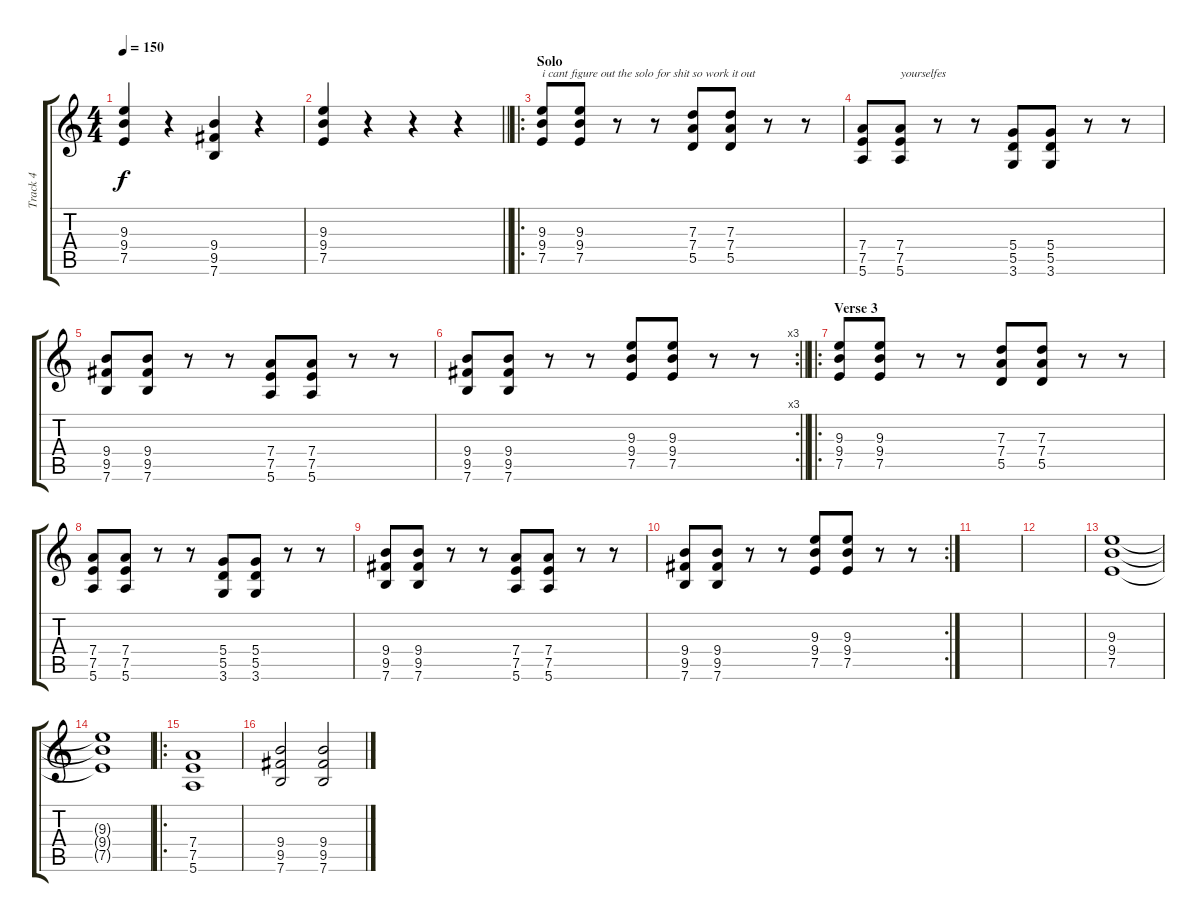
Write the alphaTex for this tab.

\track ("Track 4" "Track 4") {instrument distortionguitar}
\staff {score tabs}
\tuning (E4 B3 G3 D3 A2 E2) {hide}
\ts (4 4)
\tempo 150
\clef g2
\ks c
(9.3 9.4 7.5).4{dy f} r.4 (9.4 9.5 7.6).4 r.4 |
\barLineRight lightlight
(9.3 9.4 7.5).4 r.4 r.4 r.4 |
\ro
\section ("" "Solo")
(9.3 9.4 7.5).8{txt "i cant figure out the solo for shit so work it out"} (9.3 9.4 7.5).8 r.8 r.8 (7.3 7.4 5.5).8 (7.3 7.4 5.5).8 r.8 r.8 |
(7.4 7.5 5.6).8 (7.4 7.5 5.6).8{txt "yourselfes"} r.8 r.8 (5.4 5.5 3.6).8 (5.4 5.5 3.6).8 r.8 r.8 |
(9.4 9.5 7.6).8 (9.4 9.5 7.6).8 r.8 r.8 (7.4 7.5 5.6).8 (7.4 7.5 5.6).8 r.8 r.8 |
\rc 3
\barLineRight lightlight
(9.4 9.5 7.6).8 (9.4 9.5 7.6).8 r.8 r.8 (9.3 9.4 7.5).8 (9.3 9.4 7.5).8 r.8 r.8 |
\ro
\section ("" "Verse 3")
(9.3 9.4 7.5).8 (9.3 9.4 7.5).8 r.8 r.8 (7.3 7.4 5.5).8 (7.3 7.4 5.5).8 r.8 r.8 |
(7.4 7.5 5.6).8 (7.4 7.5 5.6).8 r.8 r.8 (5.4 5.5 3.6).8 (5.4 5.5 3.6).8 r.8 r.8 |
(9.4 9.5 7.6).8 (9.4 9.5 7.6).8 r.8 r.8 (7.4 7.5 5.6).8 (7.4 7.5 5.6).8 r.8 r.8 |
\rc 2
(9.4 9.5 7.6).8 (9.4 9.5 7.6).8 r.8 r.8 (9.3 9.4 7.5).8 (9.3 9.4 7.5).8 r.8 r.8 |
|
|
(9.3 9.4 7.5).1 |
(9.3{t} 9.4{t} 7.5{t}).1 |
\ro
(7.4 7.5 5.6).1 |
(9.4 9.5 7.6).2 (9.4 9.5 7.6).2
